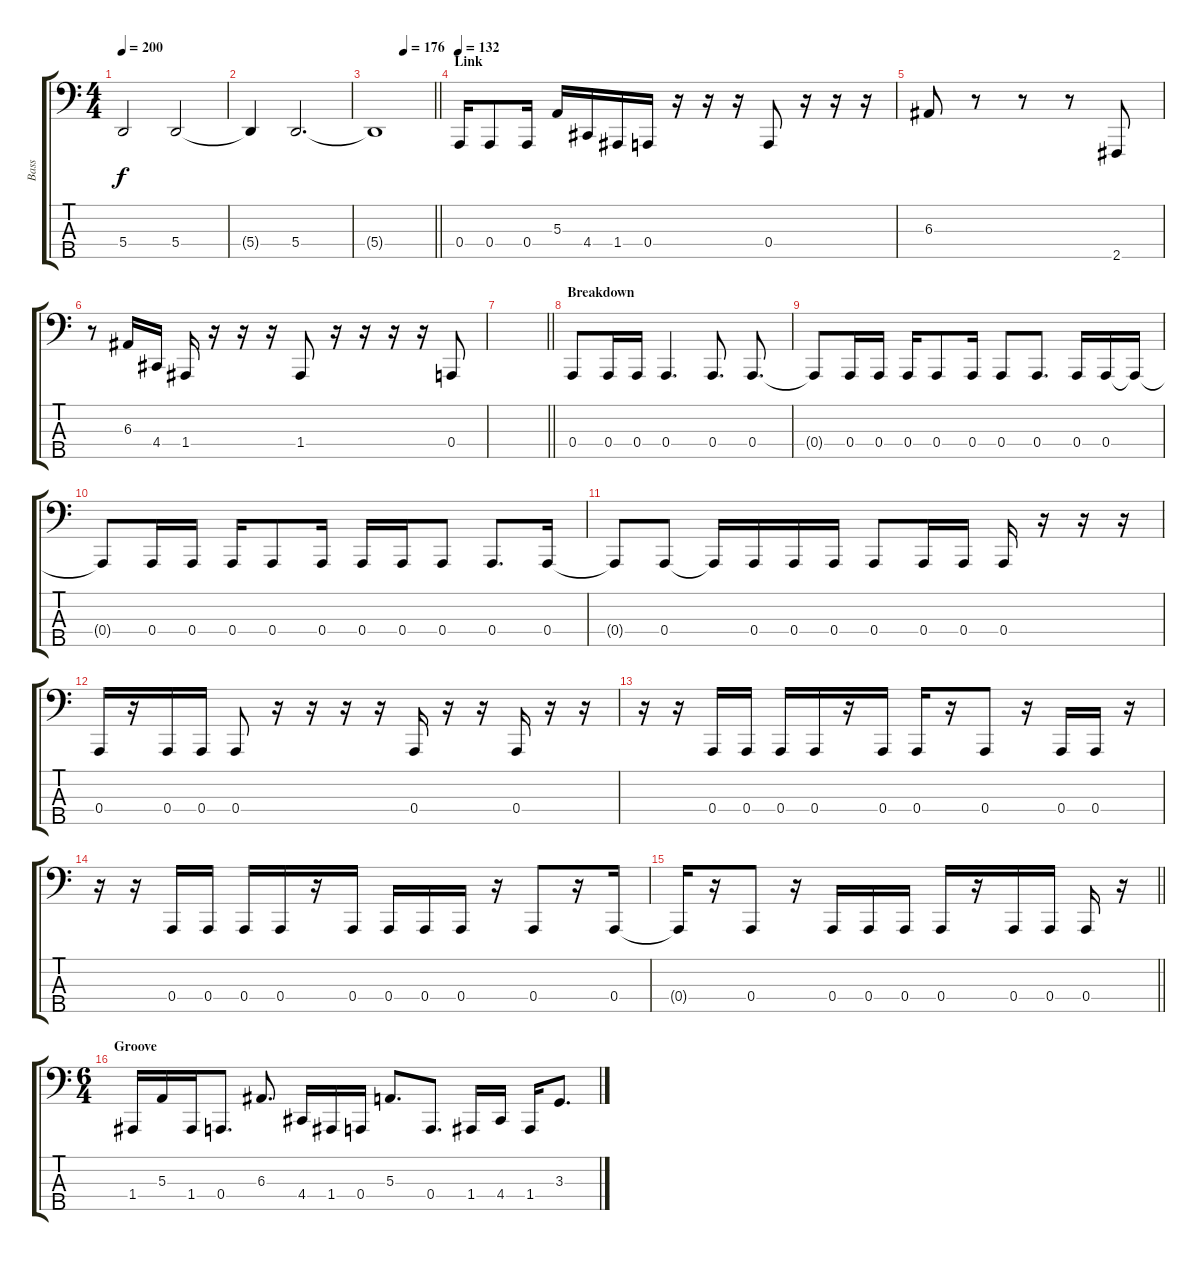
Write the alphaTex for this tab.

\track ("Bass" "Bass") {instrument electricbasspick}
\staff {score tabs}
\tuning (D2 A1 E1 A0 E0) {hide}
\ts (4 4)
\tempo 200
\clef f4
\ks c
5.4{t}.2{dy f} 5.4.2 |
5.4{t}.4 5.4.2{d} |
\tempo (176 0.5)
\barLineRight lightlight
5.4{t}.1 |
\section ("" "Link")
\tempo 132
0.4.16 0.4.8 0.4.16 5.3.16 4.4.16 1.4.16 0.4.16 r.16 r.16 r.16 0.4.8 r.16 r.16 r.16 |
6.3.8 r.8 r.8 r.8 2.5.8 |
r.8 6.3.16 4.4.16 1.4.16 r.16 r.16 r.16 1.4.8 r.16 r.16 r.16 r.16 0.4.8 |
\barLineRight lightlight
|
\section ("" "Breakdown")
0.4.8 0.4.16 0.4.16 0.4.4{d} 0.4.8{d} 0.4.8{d} |
0.4{t}.8 0.4.16 0.4.16 0.4.16 0.4.8 0.4.16 0.4.8 0.4.8{d} 0.4.16 0.4.16 0.4{t}.16 |
0.4{t}.8 0.4.16 0.4.16 0.4.16 0.4.8 0.4.16 0.4.16 0.4.16 0.4.8 0.4.8{d} 0.4.16 |
0.4{t}.8 0.4.8 0.4{t}.16 0.4.16 0.4.16 0.4.16 0.4.8 0.4.16 0.4.16 0.4.16 r.16 r.16 r.16 |
0.4.16 r.16 0.4.16 0.4.16 0.4.8 r.16 r.16 r.16 r.16 0.4.16 r.16 r.16 0.4.16 r.16 r.16 |
r.16 r.16 0.4.16 0.4.16 0.4.16 0.4.16 r.16 0.4.16 0.4.16 r.16 0.4.8 r.16 0.4.16 0.4.16 r.16 |
r.16 r.16 0.4.16 0.4.16 0.4.16 0.4.16 r.16 0.4.16 0.4.16 0.4.16 0.4.16 r.16 0.4.8 r.16 0.4.16 |
\barLineRight lightlight
0.4{t}.16 r.16 0.4.8 r.16 0.4.16 0.4.16 0.4.16 0.4.16 r.16 0.4.16 0.4.16 0.4.16 r.16 |
\ts (6 4)
\section ("" "Groove")
1.4.16 5.3.16 1.4.16 0.4.8{d} 6.3.8{d} 4.4.16 1.4.16 0.4.16 5.3.8{d} 0.4.8{d} 1.4.16 4.4.16 1.4.16 3.3.8{d}
